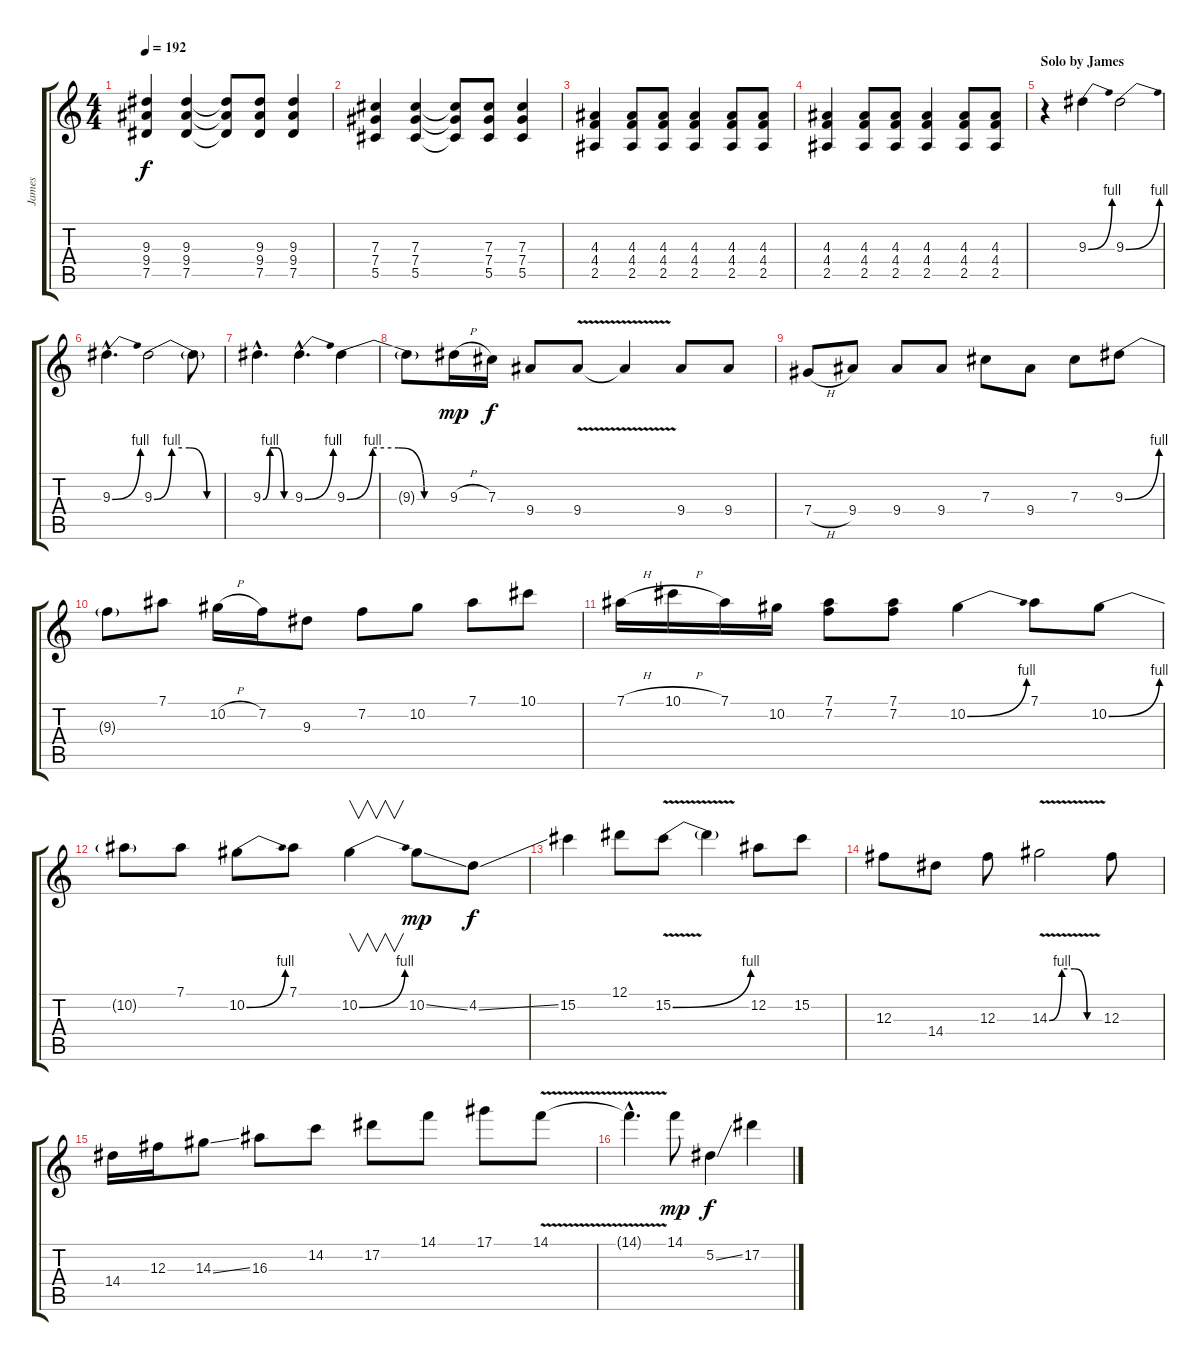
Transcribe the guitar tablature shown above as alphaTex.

\track ("James" "James") {instrument distortionguitar}
\staff {score tabs}
\tuning (Eb4 Bb3 Gb3 Db3 Ab2 Eb2) {hide}
\ts (4 4)
\tempo 192
\clef g2
\ks c
(9.3 9.4 7.5).4{dy f} (9.3 9.4 7.5).4 (9.3{t} 9.4{t} 7.5{t}).8 (9.3 9.4 7.5).8 (9.3 9.4 7.5).4 |
(7.3 7.4 5.5).4 (7.3 7.4 5.5).4 (7.3{t} 7.4{t} 5.5{t}).8 (7.3 7.4 5.5).8 (7.3 7.4 5.5).4 |
(4.3 4.4 2.5).4 (4.3 4.4 2.5).8 (4.3 4.4 2.5).8 (4.3 4.4 2.5).4 (4.3 4.4 2.5).8 (4.3 4.4 2.5).8 |
(4.3 4.4 2.5).4 (4.3 4.4 2.5).8 (4.3 4.4 2.5).8 (4.3 4.4 2.5).4 (4.3 4.4 2.5).8 (4.3 4.4 2.5).8 |
\section ("" "Solo by James")
r.4 9.3{be (bend 0 0 60 4)}.4 9.3{be (bend 0 0 60 4)}.2 |
9.3{be (bend 0 0 60 4) hac}.4{d} 9.3{be (custom 0 0 15 4 30 4 45 0 60 0)}.2 9.3{t}.8 |
9.3{be (custom 0 0 15 4 30 4 45 0 60 0) hac}.4{d} 9.3{be (bend 0 0 60 4) hac}.4{d} 9.3{be (custom 0 0 15 4 30 4 45 0 60 0)}.4 |
9.3{t}.8 9.3{h}.16{dy mp} 7.3.16{dy f} 9.4.8 9.4{v}.8 9.4{t}.4 9.4.8 9.4.8 |
7.4{h}.8 9.4.8 9.4.8 9.4.8 7.3.8 9.4.8 7.3.8 9.3{be (bend 0 0 60 4)}.8 |
9.3{t}.8 7.1.8 10.2{h}.16 7.2.16 9.3.8 7.2.8 10.2.8 7.1.8 10.1.8 |
7.1{h}.16 10.1{h}.16 7.1.16 10.2.16 (7.1 7.2).8 (7.1 7.2).8 10.2{be (bend 0 0 60 4)}.4 7.1.8 10.2{be (bend 0 0 60 4)}.8 |
10.2{t}.8 7.1.8 10.2{be (bend 0 0 60 4)}.8 7.1.8 10.2{be (bend 0 0 60 4)}.4{v} 10.2{ss}.8{dy mp} 4.2{ss}.8{dy f} |
15.2.4 12.1.8 15.2{be (bend 0 0 60 4) v}.8 15.2{t}.4 12.2.8 15.2.8 |
12.3.8 14.4.8 12.3.8 14.3{be (custom 0 0 15 4 30 4 45 0 60 0) v}.2 12.3.8 |
14.4.16 12.3.16 14.3{ss}.8 16.3.8 14.2.8 17.2.8 14.1.8 17.1.8 14.1{v}.8 |
14.1{hac t}.4{d} 14.1{ss}.8{dy mp} 5.2{ss}.4{dy f} 17.2.4
